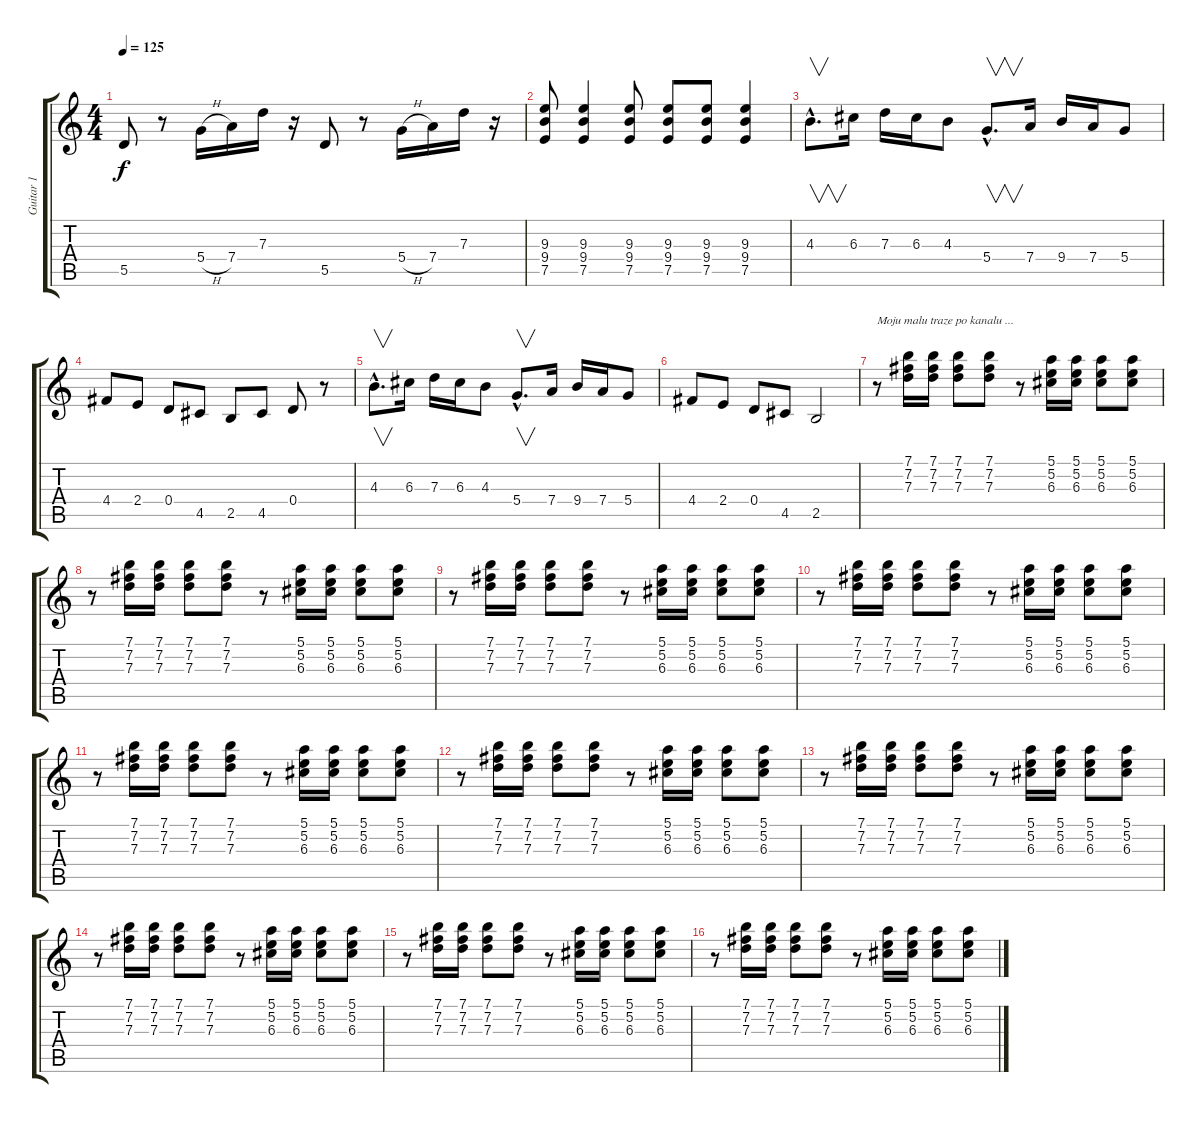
\track ("Guitar 1" "Guitar 1") {instrument overdrivenguitar}
\staff {score tabs}
\tuning (E4 B3 G3 D3 A2 E2) {hide}
\ts (4 4)
\tempo 125
\clef g2
\ks c
5.5.8{dy f} r.8 5.4{h}.16 7.4.16 7.3.16 r.16 5.5.8 r.8 5.4{h}.16 7.4.16 7.3.16 r.16 |
(9.3 9.4 7.5).8 (9.3 9.4 7.5).4 (9.3 9.4 7.5).8 (9.3 9.4 7.5).8 (9.3 9.4 7.5).8 (9.3 9.4 7.5).4 |
4.3{hac}.8{v d instrument overdrivenguitar} 6.3.16 7.3.16 6.3.16 4.3.8 5.4{hac}.8{v d} 7.4.16 9.4.16 7.4.16 5.4.8 |
4.4.8 2.4.8 0.4.8 4.5.8 2.5.8 4.5.8 0.4.8 r.8 |
4.3{hac}.8{v d} 6.3.16 7.3.16 6.3.16 4.3.8 5.4{hac}.8{v d} 7.4.16 9.4.16 7.4.16 5.4.8 |
4.4.8 2.4.8 0.4.8 4.5.8 2.5.2 |
r.8{txt "Moju malu traze po kanalu ..." volume 12 instrument electricguitarclean} (7.1 7.2 7.3).16 (7.1 7.2 7.3).16 (7.1 7.2 7.3).8 (7.1 7.2 7.3).8 r.8 (5.1 5.2 6.3).16 (5.1 5.2 6.3).16 (5.1 5.2 6.3).8 (5.1 5.2 6.3).8 |
r.8{volume 12 instrument electricguitarclean} (7.1 7.2 7.3).16 (7.1 7.2 7.3).16 (7.1 7.2 7.3).8 (7.1 7.2 7.3).8 r.8 (5.1 5.2 6.3).16 (5.1 5.2 6.3).16 (5.1 5.2 6.3).8 (5.1 5.2 6.3).8 |
r.8{volume 12 instrument electricguitarclean} (7.1 7.2 7.3).16 (7.1 7.2 7.3).16 (7.1 7.2 7.3).8 (7.1 7.2 7.3).8 r.8 (5.1 5.2 6.3).16 (5.1 5.2 6.3).16 (5.1 5.2 6.3).8 (5.1 5.2 6.3).8 |
r.8{volume 12 instrument electricguitarclean} (7.1 7.2 7.3).16 (7.1 7.2 7.3).16 (7.1 7.2 7.3).8 (7.1 7.2 7.3).8 r.8 (5.1 5.2 6.3).16 (5.1 5.2 6.3).16 (5.1 5.2 6.3).8 (5.1 5.2 6.3).8 |
r.8{volume 12 instrument electricguitarclean} (7.1 7.2 7.3).16 (7.1 7.2 7.3).16 (7.1 7.2 7.3).8 (7.1 7.2 7.3).8 r.8 (5.1 5.2 6.3).16 (5.1 5.2 6.3).16 (5.1 5.2 6.3).8 (5.1 5.2 6.3).8 |
r.8{volume 12 instrument electricguitarclean} (7.1 7.2 7.3).16 (7.1 7.2 7.3).16 (7.1 7.2 7.3).8 (7.1 7.2 7.3).8 r.8 (5.1 5.2 6.3).16 (5.1 5.2 6.3).16 (5.1 5.2 6.3).8 (5.1 5.2 6.3).8 |
r.8{volume 12 instrument electricguitarclean} (7.1 7.2 7.3).16 (7.1 7.2 7.3).16 (7.1 7.2 7.3).8 (7.1 7.2 7.3).8 r.8 (5.1 5.2 6.3).16 (5.1 5.2 6.3).16 (5.1 5.2 6.3).8 (5.1 5.2 6.3).8 |
r.8{volume 12 instrument electricguitarclean} (7.1 7.2 7.3).16 (7.1 7.2 7.3).16 (7.1 7.2 7.3).8 (7.1 7.2 7.3).8 r.8 (5.1 5.2 6.3).16 (5.1 5.2 6.3).16 (5.1 5.2 6.3).8 (5.1 5.2 6.3).8 |
r.8{volume 12 instrument electricguitarclean} (7.1 7.2 7.3).16 (7.1 7.2 7.3).16 (7.1 7.2 7.3).8 (7.1 7.2 7.3).8 r.8 (5.1 5.2 6.3).16 (5.1 5.2 6.3).16 (5.1 5.2 6.3).8 (5.1 5.2 6.3).8 |
r.8{volume 12 instrument electricguitarclean} (7.1 7.2 7.3).16 (7.1 7.2 7.3).16 (7.1 7.2 7.3).8 (7.1 7.2 7.3).8 r.8 (5.1 5.2 6.3).16 (5.1 5.2 6.3).16 (5.1 5.2 6.3).8 (5.1 5.2 6.3).8
